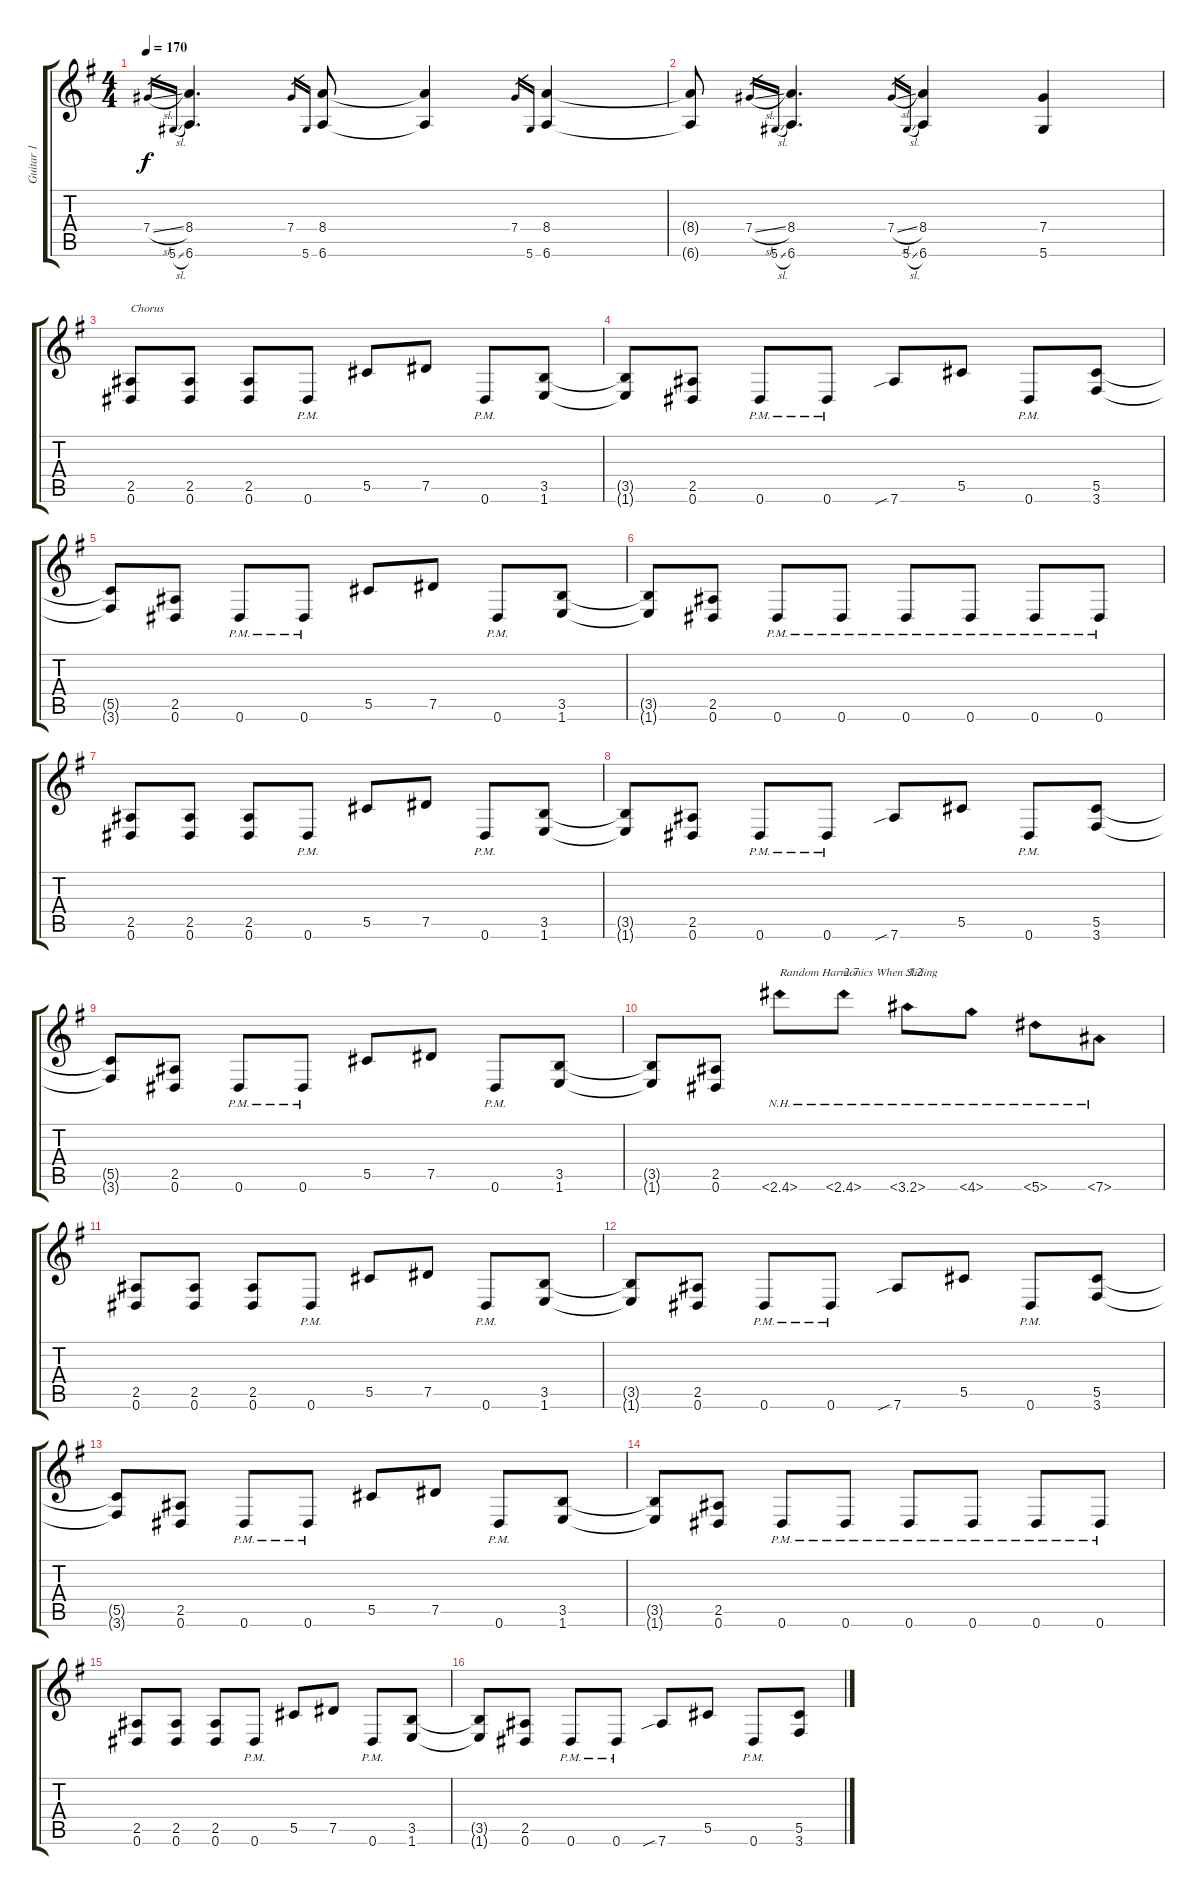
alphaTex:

\track ("Guitar 1" "Guitar 1") {instrument distortionguitar}
\staff {score tabs}
\tuning (Eb4 Bb3 Gb3 Db3 Ab2 Eb2) {hide}
\ts (4 4)
\tempo 170
\clef g2
\ks g
7.4{sl}.16{gr dy f} 5.6{sl}.16{gr} (8.4 6.6).4{d} 7.4.16{gr} 5.6.16{gr} (8.4 6.6).8 (8.4{t} 6.6{t}).4 7.4.16{gr} 5.6.16{gr} (8.4 6.6).4 |
(8.4{t} 6.6{t}).8 7.4{sl}.16{gr} 5.6{sl}.16{gr} (8.4 6.6).4{d} 7.4{sl}.16{gr} 5.6{sl}.16{gr} (8.4 6.6).4 (7.4 5.6).4 |
(2.5 0.6).8{txt "Chorus"} (2.5 0.6).8 (2.5 0.6).8 0.6{pm}.8 5.5.8 7.5.8 0.6{pm}.8 (3.5 1.6).8 |
(3.5{t} 1.6{t}).8 (2.5 0.6).8 0.6{pm}.8 0.6{pm}.8 7.6{sib}.8 5.5.8 0.6{pm}.8 (5.5 3.6).8 |
(5.5{t} 3.6{t}).8 (2.5 0.6).8 0.6{pm}.8 0.6{pm}.8 5.5.8 7.5.8 0.6{pm}.8 (3.5 1.6).8 |
(3.5{t} 1.6{t}).8 (2.5 0.6).8 0.6{pm}.8 0.6{pm}.8 0.6{pm}.8 0.6{pm}.8 0.6{pm}.8 0.6{pm}.8 |
(2.5 0.6).8 (2.5 0.6).8 (2.5 0.6).8 0.6{pm}.8 5.5.8 7.5.8 0.6{pm}.8 (3.5 1.6).8 |
(3.5{t} 1.6{t}).8 (2.5 0.6).8 0.6{pm}.8 0.6{pm}.8 7.6{sib}.8 5.5.8 0.6{pm}.8 (5.5 3.6).8 |
(5.5{t} 3.6{t}).8 (2.5 0.6).8 0.6{pm}.8 0.6{pm}.8 5.5.8 7.5.8 0.6{pm}.8 (3.5 1.6).8 |
(3.5{t} 1.6{t}).8 (2.5 0.6).8 2.6{nh}.8{txt "Random Harmonics When Sliding"} 2.6{nh}.8{txt "2.7"} 3.6{nh}.8{txt "3.2"} 4.6{nh}.8 5.6{nh}.8 7.6{nh}.8 |
(2.5 0.6).8 (2.5 0.6).8 (2.5 0.6).8 0.6{pm}.8 5.5.8 7.5.8 0.6{pm}.8 (3.5 1.6).8 |
(3.5{t} 1.6{t}).8 (2.5 0.6).8 0.6{pm}.8 0.6{pm}.8 7.6{sib}.8 5.5.8 0.6{pm}.8 (5.5 3.6).8 |
(5.5{t} 3.6{t}).8 (2.5 0.6).8 0.6{pm}.8 0.6{pm}.8 5.5.8 7.5.8 0.6{pm}.8 (3.5 1.6).8 |
(3.5{t} 1.6{t}).8 (2.5 0.6).8 0.6{pm}.8 0.6{pm}.8 0.6{pm}.8 0.6{pm}.8 0.6{pm}.8 0.6{pm}.8 |
(2.5 0.6).8 (2.5 0.6).8 (2.5 0.6).8 0.6{pm}.8 5.5.8 7.5.8 0.6{pm}.8 (3.5 1.6).8 |
(3.5{t} 1.6{t}).8 (2.5 0.6).8 0.6{pm}.8 0.6{pm}.8 7.6{sib}.8 5.5.8 0.6{pm}.8 (5.5 3.6).8
